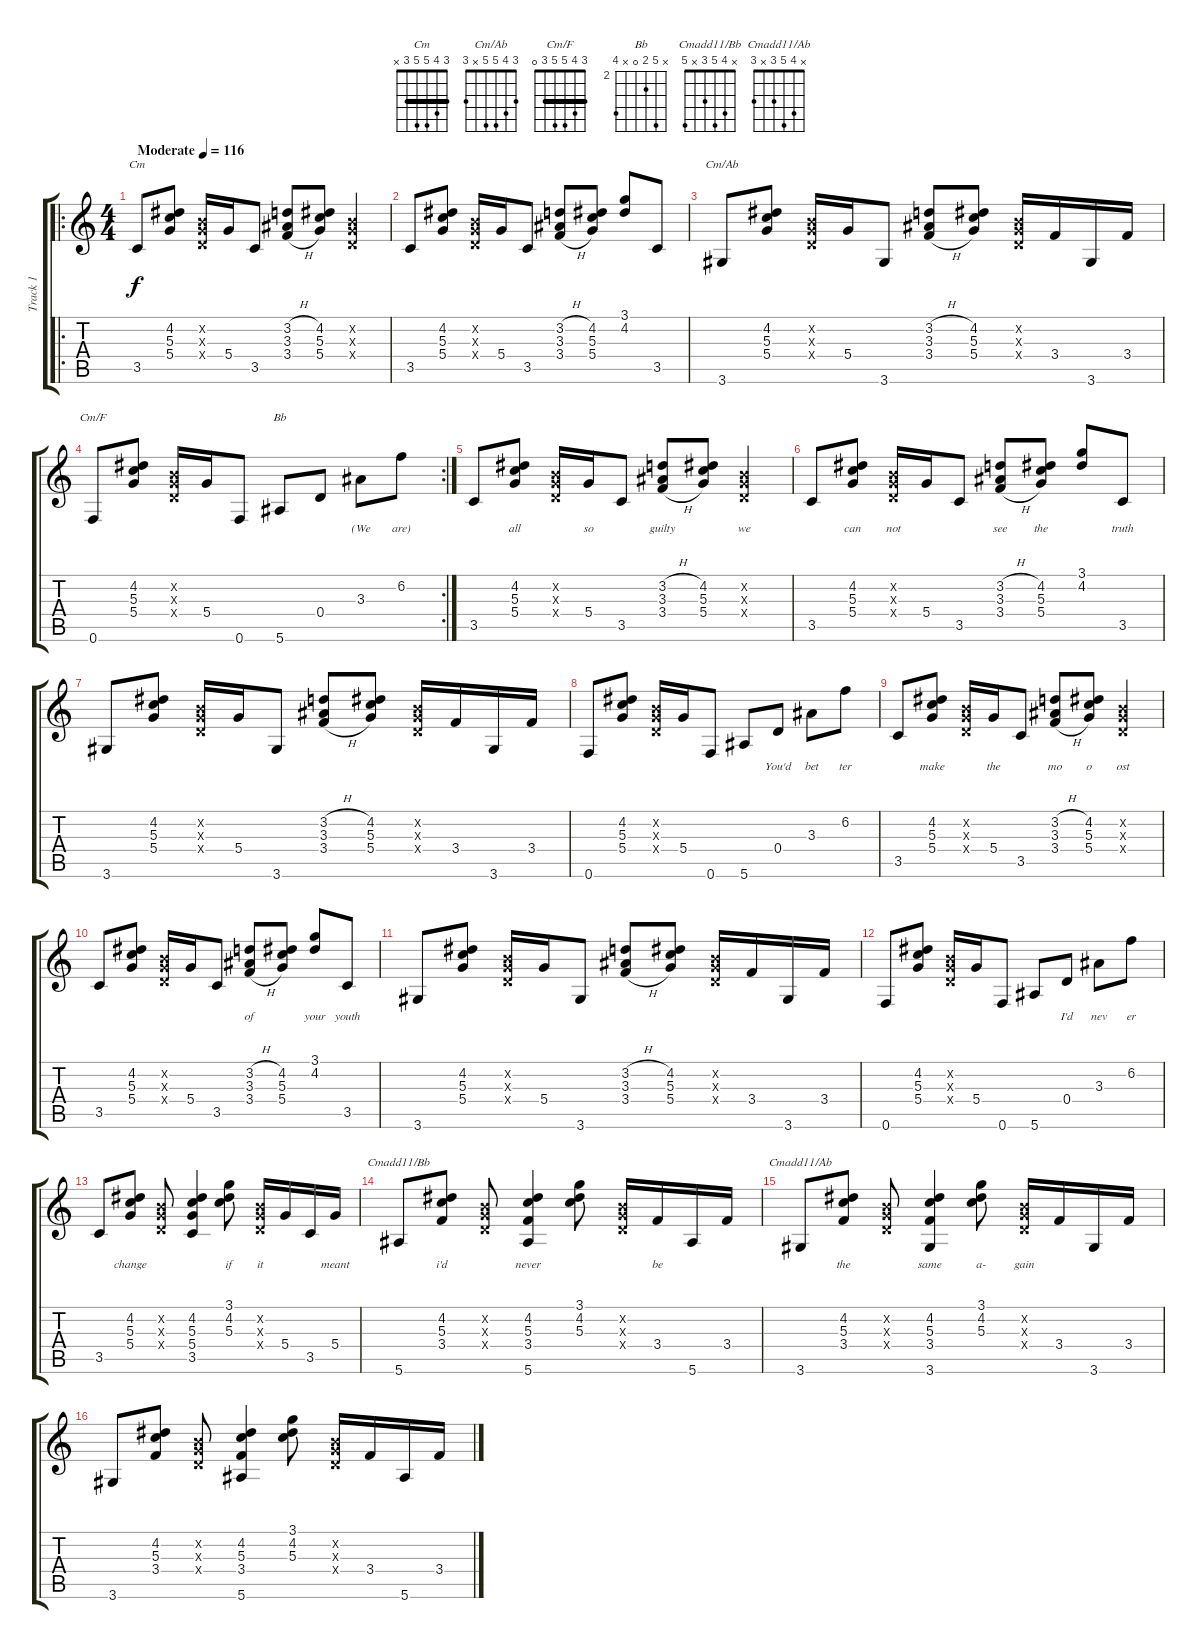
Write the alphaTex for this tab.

\track ("Track 1" "Track 1") {instrument acousticguitarsteel}
\staff {score tabs}
\tuning (E4 B3 G3 D3 A2 F2) {hide}
\chord ("Cm" 3 4 5 5 3 x) {barre 3}
\chord ("Cm/Ab" 3 4 5 5 x 3)
\chord ("Cm/F" 3 4 5 5 3 0) {barre 3}
\chord ("Bb" x 6 3 0 x 5) {firstfret 2}
\chord ("Cmadd11/Bb" x 4 5 3 x 5)
\chord ("Cmadd11/Ab" x 4 5 3 x 3)
\ro
\ts (4 4)
\tempo (116 "Moderate")
\clef g2
\ks c
3.5.8{ch "Cm" dy f instrument acousticguitarsteel} (4.2 5.3 5.4).8 (0.2{x} 0.3{x} 0.4{x}).16 5.4.16 3.5.8 (3.2{h} 3.3{h} 3.4{h}).8 (4.2 5.3 5.4).8 (0.2{x} 0.3{x} 0.4{x}).4 |
3.5.8 (4.2 5.3 5.4).8 (0.2{x} 0.3{x} 0.4{x}).16 5.4.16 3.5.8 (3.2{h} 3.3{h} 3.4{h}).8 (4.2 5.3 5.4).8 (3.1 4.2).8 3.5.8 |
3.6.8{ch "Cm/Ab"} (4.2 5.3 5.4).8 (0.2{x} 0.3{x} 0.4{x}).16 5.4.16 3.6.8 (3.2{h} 3.3{h} 3.4{h}).8 (4.2 5.3 5.4).8 (0.2{x} 0.3{x} 0.4{x}).16 3.4.16 3.6.16 3.4.16 |
\rc 2
0.6.8{ch "Cm/F" lyrics (0 "") lyrics (1 "") lyrics (2 "") lyrics (3 "") lyrics (4 "")} (4.2 5.3 5.4).8{lyrics (0 "") lyrics (1 "") lyrics (2 "") lyrics (3 "") lyrics (4 "")} (0.2{x} 0.3{x} 0.4{x}).16{lyrics (0 "") lyrics (1 "") lyrics (2 "") lyrics (3 "") lyrics (4 "")} 5.4.16{lyrics (0 "") lyrics (1 "") lyrics (2 "") lyrics (3 "") lyrics (4 "")} 0.6.8{lyrics (0 "") lyrics (1 "") lyrics (2 "") lyrics (3 "") lyrics (4 "")} 5.6.8{ch "Bb" lyrics (0 "") lyrics (1 "") lyrics (2 "") lyrics (3 "") lyrics (4 "")} 0.4.8{lyrics (0 "") lyrics (1 "") lyrics (2 "") lyrics (3 "") lyrics (4 "")} 3.3.8{lyrics (0 "(We") lyrics (1 "") lyrics (2 "") lyrics (3 "") lyrics (4 "")} 6.2.8{lyrics (0 "are)") lyrics (1 "") lyrics (2 "") lyrics (3 "") lyrics (4 "")} |
3.5.8{lyrics (0 "") lyrics (1 "") lyrics (2 "") lyrics (3 "") lyrics (4 "")} (4.2 5.3 5.4).8{lyrics (0 "all") lyrics (1 "") lyrics (2 "") lyrics (3 "") lyrics (4 "")} (0.2{x} 0.3{x} 0.4{x}).16{lyrics (0 "") lyrics (1 "") lyrics (2 "") lyrics (3 "") lyrics (4 "")} 5.4.16{lyrics (0 "so") lyrics (1 "") lyrics (2 "") lyrics (3 "") lyrics (4 "")} 3.5.8{lyrics (0 "") lyrics (1 "") lyrics (2 "") lyrics (3 "") lyrics (4 "")} (3.2{h} 3.3{h} 3.4{h}).8{lyrics (0 "guilty") lyrics (1 "") lyrics (2 "") lyrics (3 "") lyrics (4 "")} (4.2 5.3 5.4).8{lyrics (0 "") lyrics (1 "") lyrics (2 "") lyrics (3 "") lyrics (4 "")} (0.2{x} 0.3{x} 0.4{x}).4{lyrics (0 "we") lyrics (1 "") lyrics (2 "") lyrics (3 "") lyrics (4 "")} |
3.5.8{lyrics (0 "") lyrics (1 "") lyrics (2 "") lyrics (3 "") lyrics (4 "")} (4.2 5.3 5.4).8{lyrics (0 "can") lyrics (1 "") lyrics (2 "") lyrics (3 "") lyrics (4 "")} (0.2{x} 0.3{x} 0.4{x}).16{lyrics (0 "not") lyrics (1 "") lyrics (2 "") lyrics (3 "") lyrics (4 "")} 5.4.16{lyrics (0 "") lyrics (1 "") lyrics (2 "") lyrics (3 "") lyrics (4 "")} 3.5.8{lyrics (0 "") lyrics (1 "") lyrics (2 "") lyrics (3 "") lyrics (4 "")} (3.2{h} 3.3{h} 3.4{h}).8{lyrics (0 "see") lyrics (1 "") lyrics (2 "") lyrics (3 "") lyrics (4 "")} (4.2 5.3 5.4).8{lyrics (0 "the") lyrics (1 "") lyrics (2 "") lyrics (3 "") lyrics (4 "")} (3.1 4.2).8{lyrics (0 "") lyrics (1 "") lyrics (2 "") lyrics (3 "") lyrics (4 "")} 3.5.8{lyrics (0 "truth") lyrics (1 "") lyrics (2 "") lyrics (3 "") lyrics (4 "")} |
3.6.8{lyrics (0 "") lyrics (1 "") lyrics (2 "") lyrics (3 "") lyrics (4 "")} (4.2 5.3 5.4).8{lyrics (0 "") lyrics (1 "") lyrics (2 "") lyrics (3 "") lyrics (4 "")} (0.2{x} 0.3{x} 0.4{x}).16{lyrics (0 "") lyrics (1 "") lyrics (2 "") lyrics (3 "") lyrics (4 "")} 5.4.16{lyrics (0 "") lyrics (1 "") lyrics (2 "") lyrics (3 "") lyrics (4 "")} 3.6.8{lyrics (0 "") lyrics (1 "") lyrics (2 "") lyrics (3 "") lyrics (4 "")} (3.2{h} 3.3{h} 3.4{h}).8{lyrics (0 "") lyrics (1 "") lyrics (2 "") lyrics (3 "") lyrics (4 "")} (4.2 5.3 5.4).8{lyrics (0 "") lyrics (1 "") lyrics (2 "") lyrics (3 "") lyrics (4 "")} (0.2{x} 0.3{x} 0.4{x}).16{lyrics (0 "") lyrics (1 "") lyrics (2 "") lyrics (3 "") lyrics (4 "")} 3.4.16{lyrics (0 "") lyrics (1 "") lyrics (2 "") lyrics (3 "") lyrics (4 "")} 3.6.16{lyrics (0 "") lyrics (1 "") lyrics (2 "") lyrics (3 "") lyrics (4 "")} 3.4.16{lyrics (0 "") lyrics (1 "") lyrics (2 "") lyrics (3 "") lyrics (4 "")} |
0.6.8{lyrics (0 "") lyrics (1 "") lyrics (2 "") lyrics (3 "") lyrics (4 "")} (4.2 5.3 5.4).8{lyrics (0 "") lyrics (1 "") lyrics (2 "") lyrics (3 "") lyrics (4 "")} (0.2{x} 0.3{x} 0.4{x}).16{lyrics (0 "") lyrics (1 "") lyrics (2 "") lyrics (3 "") lyrics (4 "")} 5.4.16{lyrics (0 "") lyrics (1 "") lyrics (2 "") lyrics (3 "") lyrics (4 "")} 0.6.8{lyrics (0 "") lyrics (1 "") lyrics (2 "") lyrics (3 "") lyrics (4 "")} 5.6.8{lyrics (0 "") lyrics (1 "") lyrics (2 "") lyrics (3 "") lyrics (4 "")} 0.4.8{lyrics (0 "You'd") lyrics (1 "") lyrics (2 "") lyrics (3 "") lyrics (4 "")} 3.3.8{lyrics (0 "bet") lyrics (1 "") lyrics (2 "") lyrics (3 "") lyrics (4 "")} 6.2.8{lyrics (0 "ter") lyrics (1 "") lyrics (2 "") lyrics (3 "") lyrics (4 "")} |
3.5.8{lyrics (0 "") lyrics (1 "") lyrics (2 "") lyrics (3 "") lyrics (4 "")} (4.2 5.3 5.4).8{lyrics (0 "make") lyrics (1 "") lyrics (2 "") lyrics (3 "") lyrics (4 "")} (0.2{x} 0.3{x} 0.4{x}).16{lyrics (0 "") lyrics (1 "") lyrics (2 "") lyrics (3 "") lyrics (4 "")} 5.4.16{lyrics (0 "the") lyrics (1 "") lyrics (2 "") lyrics (3 "") lyrics (4 "")} 3.5.8{lyrics (0 "") lyrics (1 "") lyrics (2 "") lyrics (3 "") lyrics (4 "")} (3.2{h} 3.3{h} 3.4{h}).8{lyrics (0 "mo") lyrics (1 "") lyrics (2 "") lyrics (3 "") lyrics (4 "")} (4.2 5.3 5.4).8{lyrics (0 "o") lyrics (1 "") lyrics (2 "") lyrics (3 "") lyrics (4 "")} (0.2{x} 0.3{x} 0.4{x}).4{lyrics (0 "ost") lyrics (1 "") lyrics (2 "") lyrics (3 "") lyrics (4 "")} |
3.5.8{lyrics (0 "") lyrics (1 "") lyrics (2 "") lyrics (3 "") lyrics (4 "")} (4.2 5.3 5.4).8{lyrics (0 "") lyrics (1 "") lyrics (2 "") lyrics (3 "") lyrics (4 "")} (0.2{x} 0.3{x} 0.4{x}).16{lyrics (0 "") lyrics (1 "") lyrics (2 "") lyrics (3 "") lyrics (4 "")} 5.4.16{lyrics (0 "") lyrics (1 "") lyrics (2 "") lyrics (3 "") lyrics (4 "")} 3.5.8{lyrics (0 "") lyrics (1 "") lyrics (2 "") lyrics (3 "") lyrics (4 "")} (3.2{h} 3.3{h} 3.4{h}).8{lyrics (0 "of") lyrics (1 "") lyrics (2 "") lyrics (3 "") lyrics (4 "")} (4.2 5.3 5.4).8{lyrics (0 "") lyrics (1 "") lyrics (2 "") lyrics (3 "") lyrics (4 "")} (3.1 4.2).8{lyrics (0 "your") lyrics (1 "") lyrics (2 "") lyrics (3 "") lyrics (4 "")} 3.5.8{lyrics (0 "youth") lyrics (1 "") lyrics (2 "") lyrics (3 "") lyrics (4 "")} |
3.6.8{lyrics (0 "") lyrics (1 "") lyrics (2 "") lyrics (3 "") lyrics (4 "")} (4.2 5.3 5.4).8{lyrics (0 "") lyrics (1 "") lyrics (2 "") lyrics (3 "") lyrics (4 "")} (0.2{x} 0.3{x} 0.4{x}).16{lyrics (0 "") lyrics (1 "") lyrics (2 "") lyrics (3 "") lyrics (4 "")} 5.4.16{lyrics (0 "") lyrics (1 "") lyrics (2 "") lyrics (3 "") lyrics (4 "")} 3.6.8{lyrics (0 "") lyrics (1 "") lyrics (2 "") lyrics (3 "") lyrics (4 "")} (3.2{h} 3.3{h} 3.4{h}).8{lyrics (0 "") lyrics (1 "") lyrics (2 "") lyrics (3 "") lyrics (4 "")} (4.2 5.3 5.4).8{lyrics (0 "") lyrics (1 "") lyrics (2 "") lyrics (3 "") lyrics (4 "")} (0.2{x} 0.3{x} 0.4{x}).16{lyrics (0 "") lyrics (1 "") lyrics (2 "") lyrics (3 "") lyrics (4 "")} 3.4.16{lyrics (0 "") lyrics (1 "") lyrics (2 "") lyrics (3 "") lyrics (4 "")} 3.6.16{lyrics (0 "") lyrics (1 "") lyrics (2 "") lyrics (3 "") lyrics (4 "")} 3.4.16{lyrics (0 "") lyrics (1 "") lyrics (2 "") lyrics (3 "") lyrics (4 "")} |
0.6.8{lyrics (0 "") lyrics (1 "") lyrics (2 "") lyrics (3 "") lyrics (4 "")} (4.2 5.3 5.4).8{lyrics (0 "") lyrics (1 "") lyrics (2 "") lyrics (3 "") lyrics (4 "")} (0.2{x} 0.3{x} 0.4{x}).16{lyrics (0 "") lyrics (1 "") lyrics (2 "") lyrics (3 "") lyrics (4 "")} 5.4.16{lyrics (0 "") lyrics (1 "") lyrics (2 "") lyrics (3 "") lyrics (4 "")} 0.6.8{lyrics (0 "") lyrics (1 "") lyrics (2 "") lyrics (3 "") lyrics (4 "")} 5.6.8{lyrics (0 "") lyrics (1 "") lyrics (2 "") lyrics (3 "") lyrics (4 "")} 0.4.8{lyrics (0 "I'd") lyrics (1 "") lyrics (2 "") lyrics (3 "") lyrics (4 "")} 3.3.8{lyrics (0 "nev") lyrics (1 "") lyrics (2 "") lyrics (3 "") lyrics (4 "")} 6.2.8{lyrics (0 "er") lyrics (1 "") lyrics (2 "") lyrics (3 "") lyrics (4 "")} |
3.5.8{lyrics (0 "") lyrics (1 "") lyrics (2 "") lyrics (3 "") lyrics (4 "")} (4.2 5.3 5.4).8{lyrics (0 "change") lyrics (1 "") lyrics (2 "") lyrics (3 "") lyrics (4 "")} (0.2{x} 0.3{x} 0.4{x}).8{lyrics (0 "") lyrics (1 "") lyrics (2 "") lyrics (3 "") lyrics (4 "")} (4.2 5.3 5.4 3.5).4{lyrics (0 "") lyrics (1 "") lyrics (2 "") lyrics (3 "") lyrics (4 "")} (3.1 4.2 5.3).8{lyrics (0 "if") lyrics (1 "") lyrics (2 "") lyrics (3 "") lyrics (4 "")} (0.2{x} 0.3{x} 0.4{x}).16{lyrics (0 "it") lyrics (1 "") lyrics (2 "") lyrics (3 "") lyrics (4 "")} 5.4.16{lyrics (0 "") lyrics (1 "") lyrics (2 "") lyrics (3 "") lyrics (4 "")} 3.5.16{lyrics (0 "") lyrics (1 "") lyrics (2 "") lyrics (3 "") lyrics (4 "")} 5.4.16{lyrics (0 "meant") lyrics (1 "") lyrics (2 "") lyrics (3 "") lyrics (4 "")} |
5.6.8{ch "Cmadd11/Bb" lyrics (0 "") lyrics (1 "") lyrics (2 "") lyrics (3 "") lyrics (4 "")} (4.2 5.3 3.4).8{lyrics (0 "i'd") lyrics (1 "") lyrics (2 "") lyrics (3 "") lyrics (4 "")} (0.2{x} 0.3{x} 0.4{x}).8{lyrics (0 "") lyrics (1 "") lyrics (2 "") lyrics (3 "") lyrics (4 "")} (4.2 5.3 3.4 5.6).4{lyrics (0 "never") lyrics (1 "") lyrics (2 "") lyrics (3 "") lyrics (4 "")} (3.1 4.2 5.3).8{lyrics (0 "") lyrics (1 "") lyrics (2 "") lyrics (3 "") lyrics (4 "")} (0.2{x} 0.3{x} 0.4{x}).16{lyrics (0 "") lyrics (1 "") lyrics (2 "") lyrics (3 "") lyrics (4 "")} 3.4.16{lyrics (0 "be") lyrics (1 "") lyrics (2 "") lyrics (3 "") lyrics (4 "")} 5.6.16{lyrics (0 "") lyrics (1 "") lyrics (2 "") lyrics (3 "") lyrics (4 "")} 3.4.16{lyrics (0 "") lyrics (1 "") lyrics (2 "") lyrics (3 "") lyrics (4 "")} |
3.6.8{ch "Cmadd11/Ab" lyrics (0 "") lyrics (1 "") lyrics (2 "") lyrics (3 "") lyrics (4 "")} (4.2 5.3 3.4).8{lyrics (0 "the") lyrics (1 "") lyrics (2 "") lyrics (3 "") lyrics (4 "")} (0.2{x} 0.3{x} 0.4{x}).8{lyrics (0 "") lyrics (1 "") lyrics (2 "") lyrics (3 "") lyrics (4 "")} (4.2 5.3 3.4 3.6).4{lyrics (0 "same") lyrics (1 "") lyrics (2 "") lyrics (3 "") lyrics (4 "")} (3.1 4.2 5.3).8{lyrics (0 "a-") lyrics (1 "") lyrics (2 "") lyrics (3 "") lyrics (4 "")} (0.2{x} 0.3{x} 0.4{x}).16{lyrics (0 "gain") lyrics (1 "") lyrics (2 "") lyrics (3 "") lyrics (4 "")} 3.4.16{lyrics (0 "") lyrics (1 "") lyrics (2 "") lyrics (3 "") lyrics (4 "")} 3.6.16{lyrics (0 "") lyrics (1 "") lyrics (2 "") lyrics (3 "") lyrics (4 "")} 3.4.16{lyrics (0 "") lyrics (1 "") lyrics (2 "") lyrics (3 "") lyrics (4 "")} |
3.6.8{lyrics (0 "") lyrics (1 "") lyrics (2 "") lyrics (3 "") lyrics (4 "")} (4.2 5.3 3.4).8{lyrics (0 "") lyrics (1 "") lyrics (2 "") lyrics (3 "") lyrics (4 "")} (0.2{x} 0.3{x} 0.4{x}).8{lyrics (0 "") lyrics (1 "") lyrics (2 "") lyrics (3 "") lyrics (4 "")} (4.2 5.3 3.4 5.6).4{lyrics (0 "") lyrics (1 "") lyrics (2 "") lyrics (3 "") lyrics (4 "")} (3.1 4.2 5.3).8{lyrics (0 "") lyrics (1 "") lyrics (2 "") lyrics (3 "") lyrics (4 "")} (0.2{x} 0.3{x} 0.4{x}).16{lyrics (0 "") lyrics (1 "") lyrics (2 "") lyrics (3 "") lyrics (4 "")} 3.4.16{lyrics (0 "") lyrics (1 "") lyrics (2 "") lyrics (3 "") lyrics (4 "")} 5.6.16{lyrics (0 "") lyrics (1 "") lyrics (2 "") lyrics (3 "") lyrics (4 "")} 3.4.16{lyrics (0 "") lyrics (1 "") lyrics (2 "") lyrics (3 "") lyrics (4 "")}
